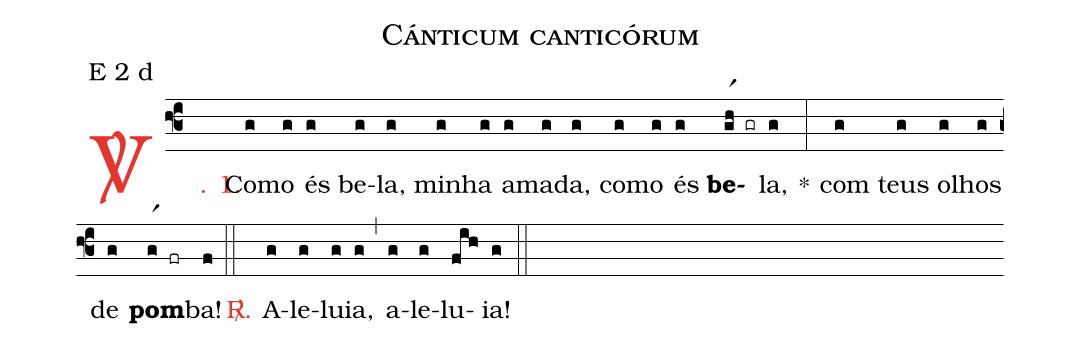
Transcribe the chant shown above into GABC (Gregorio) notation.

name: Cánticum canticórum;
mode: E 2 d;
%%
(f3)

<c><sp>V/</sp>. 1.</c>() Co(g)mo(g) és(g) be(g)la,(g) mi(g)nha(g) a(g)ma(g)da,(g) co(g)mo(g) és(g) <b>be</b>(gr1h gr)la,(g) *(:) com(g) teus(g) o(g)lhos(g) de(g) <b>pom</b>(gr1 fr)ba!(f)

(::)

<c><sp>R/</sp>.</c>() A(g)le(g)lu(g)ia,(g) (,) a(g)le(g)lu(fih)ia!(g)

(::)
